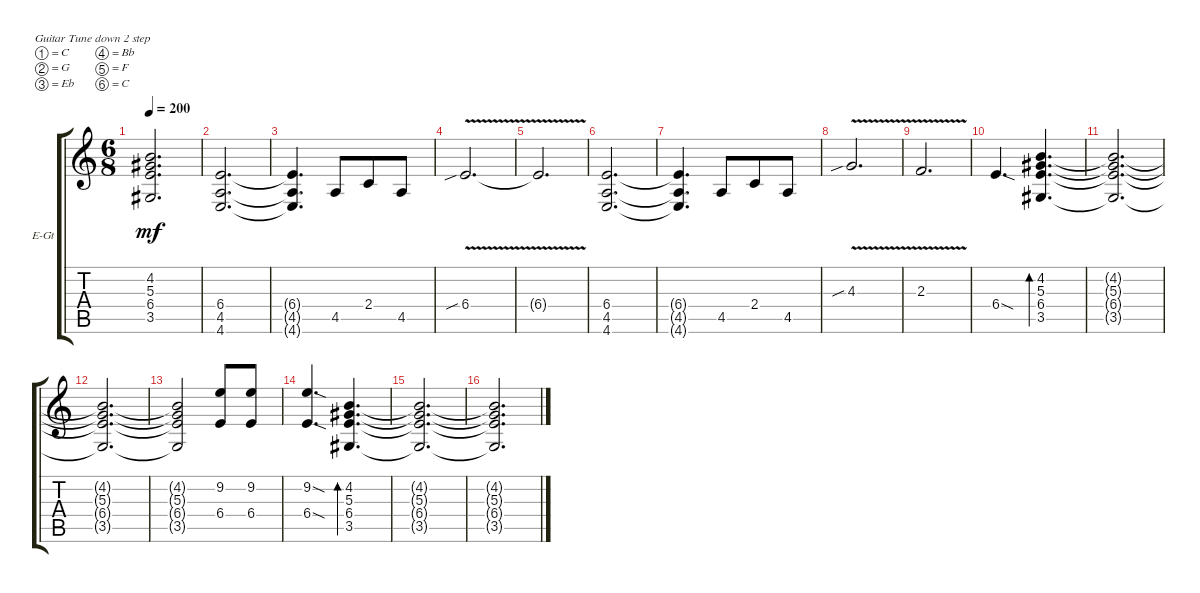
\defaultSystemsLayout 4
\bracketExtendMode groupsimilarinstruments
\firstSystemTrackNameOrientation horizontal
\otherSystemsTrackNameOrientation horizontal
\track ("Eschbach Rhythm" "E-Gt") {instrument overdrivenguitar}
\staff {score tabs}
\tuning (C4 G3 Eb3 Bb2 F2 C2)
\ts (6 8)
\tempo 200
\clef g2
\ks aminor
(3.5{t} 6.4{t} 5.3{t} 4.2{t}).2{d dy mf} |
(4.5 6.4 4.6).2{d} |
(4.6{t} 4.5{t} 6.4{t}).4{d} 4.5.8 2.4.8 4.5.8 |
6.4{v sib}.2{d} |
6.4{v t}.2{d} |
(4.5 6.4 4.6).2{d} |
(4.6{t} 4.5{t} 6.4{t}).4{d} 4.5.8 2.4.8 4.5.8 |
4.3{v sib}.2{d} |
2.3{v}.2{d} |
6.4{sod}.4{d} (3.5 6.4 5.3 4.2).4{d bd 96} |
(3.5{t} 6.4{t} 5.3{t} 4.2{t}).2{d} |
(3.5{t} 6.4{t} 5.3{t} 4.2{t}).2{d} |
(4.2{t} 5.3{t} 6.4{t} 3.5{t}).2 (6.4 9.2).8 (6.4 9.2).8 |
(9.2{sod} 6.4{sod}).4{d} (3.5 6.4 5.3 4.2).4{d bd 96} |
(3.5{t} 6.4{t} 5.3{t} 4.2{t}).2{d} |
(3.5{t} 6.4{t} 5.3{t} 4.2{t}).2{d}
